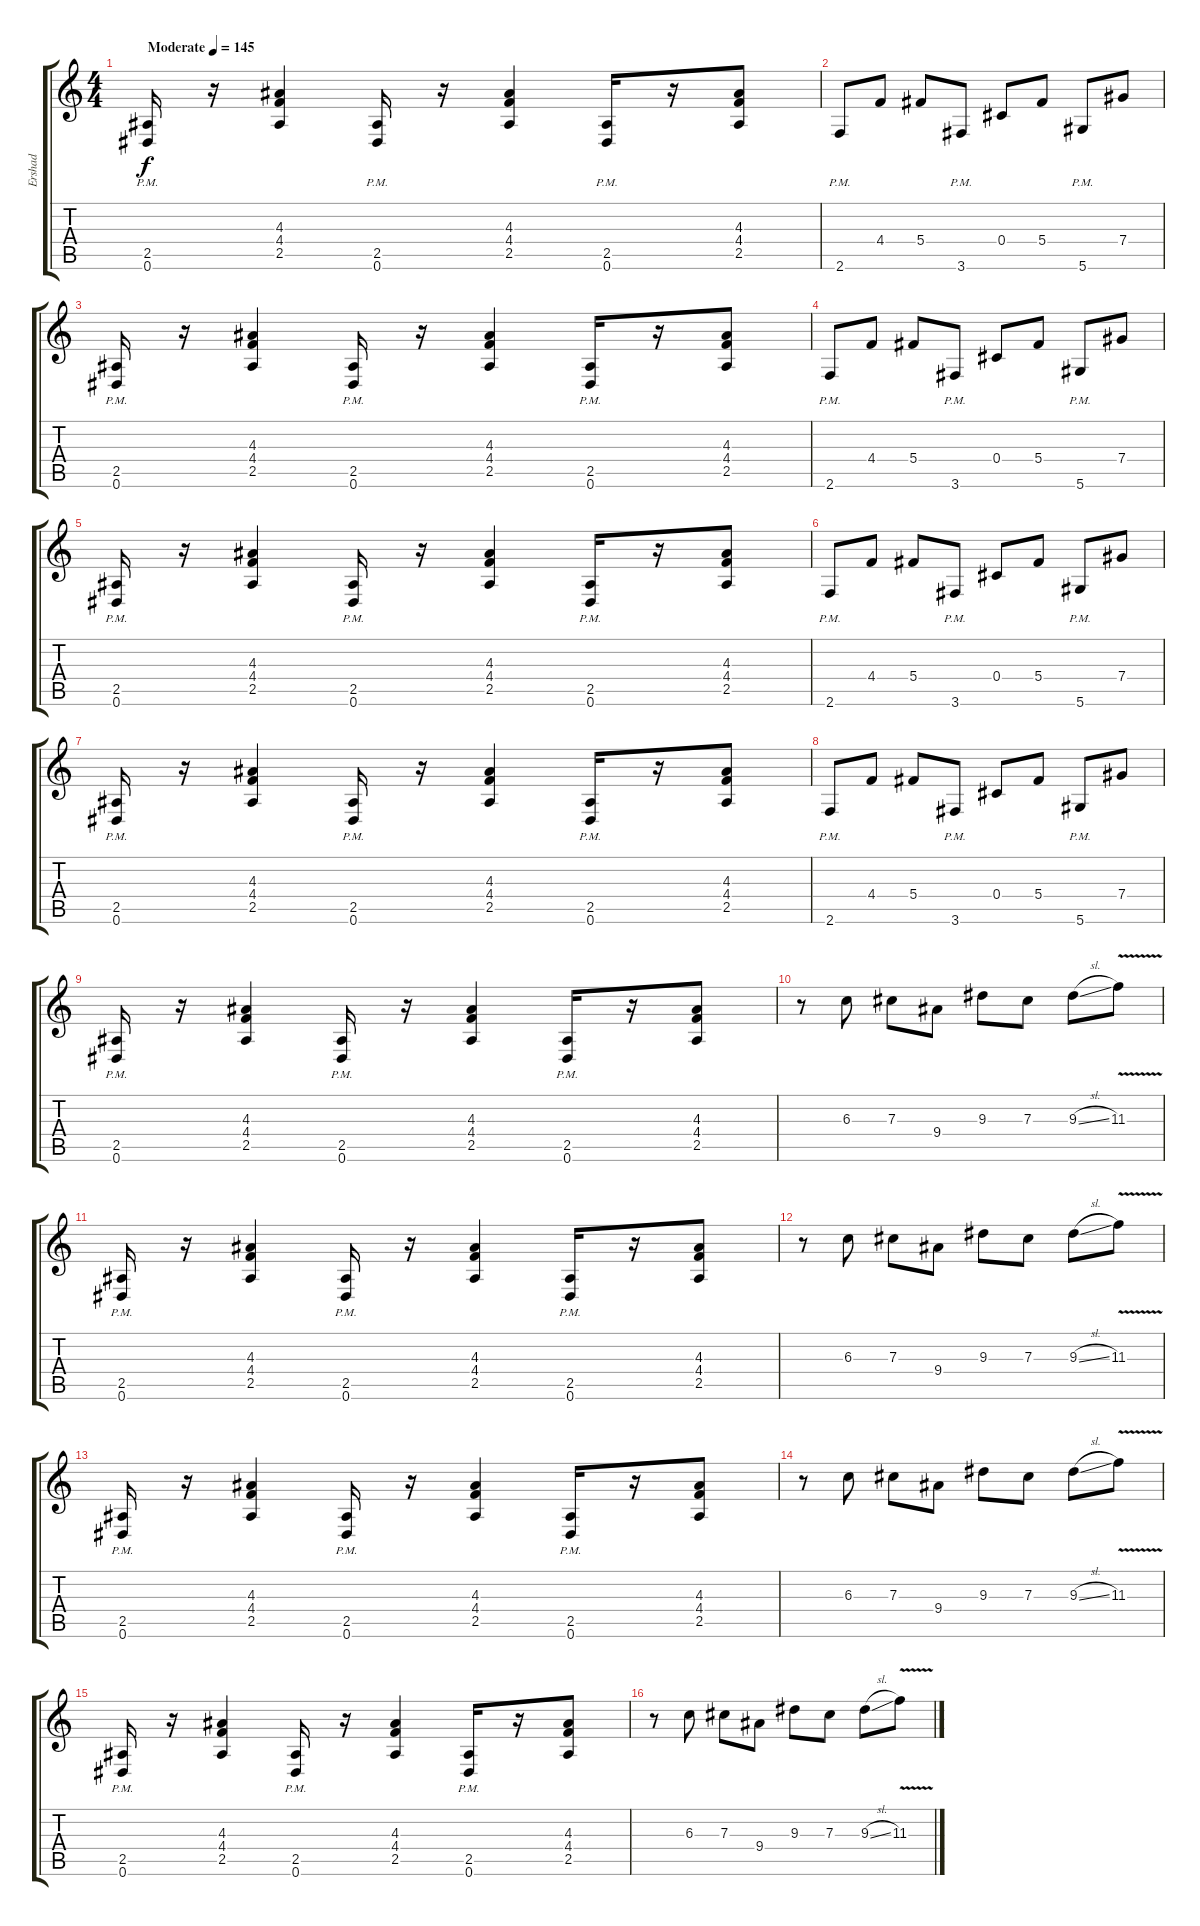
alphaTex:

\track ("Ershad" "Ershad") {instrument distortionguitar}
\staff {score tabs}
\tuning (Eb4 Bb3 Gb3 Db3 Ab2 Eb2) {hide}
\ts (4 4)
\tempo (145 "Moderate")
\clef g2
\ks c
(2.5{pm} 0.6{pm}).16{dy f instrument distortionguitar} r.16 (4.3 4.4 2.5).4 (2.5{pm} 0.6{pm}).16 r.16 (4.3 4.4 2.5).4 (2.5{pm} 0.6{pm}).16 r.16 (4.3 4.4 2.5).8 |
2.6{pm}.8 4.4.8 5.4.8 3.6{pm}.8 0.4.8 5.4.8 5.6{pm}.8 7.4.8 |
(2.5{pm} 0.6{pm}).16 r.16 (4.3 4.4 2.5).4 (2.5{pm} 0.6{pm}).16 r.16 (4.3 4.4 2.5).4 (2.5{pm} 0.6{pm}).16 r.16 (4.3 4.4 2.5).8 |
2.6{pm}.8 4.4.8 5.4.8 3.6{pm}.8 0.4.8 5.4.8 5.6{pm}.8 7.4.8 |
(2.5{pm} 0.6{pm}).16 r.16 (4.3 4.4 2.5).4 (2.5{pm} 0.6{pm}).16 r.16 (4.3 4.4 2.5).4 (2.5{pm} 0.6{pm}).16 r.16 (4.3 4.4 2.5).8 |
2.6{pm}.8 4.4.8 5.4.8 3.6{pm}.8 0.4.8 5.4.8 5.6{pm}.8 7.4.8 |
(2.5{pm} 0.6{pm}).16 r.16 (4.3 4.4 2.5).4 (2.5{pm} 0.6{pm}).16 r.16 (4.3 4.4 2.5).4 (2.5{pm} 0.6{pm}).16 r.16 (4.3 4.4 2.5).8 |
2.6{pm}.8 4.4.8 5.4.8 3.6{pm}.8 0.4.8 5.4.8 5.6{pm}.8 7.4.8 |
(2.5{pm} 0.6{pm}).16 r.16 (4.3 4.4 2.5).4 (2.5{pm} 0.6{pm}).16 r.16 (4.3 4.4 2.5).4 (2.5{pm} 0.6{pm}).16 r.16 (4.3 4.4 2.5).8 |
r.8 6.3.8 7.3.8 9.4.8 9.3.8 7.3.8 9.3{sl}.8 11.3{v}.8 |
(2.5{pm} 0.6{pm}).16 r.16 (4.3 4.4 2.5).4 (2.5{pm} 0.6{pm}).16 r.16 (4.3 4.4 2.5).4 (2.5{pm} 0.6{pm}).16 r.16 (4.3 4.4 2.5).8 |
r.8 6.3.8 7.3.8 9.4.8 9.3.8 7.3.8 9.3{sl}.8 11.3{v}.8 |
(2.5{pm} 0.6{pm}).16 r.16 (4.3 4.4 2.5).4 (2.5{pm} 0.6{pm}).16 r.16 (4.3 4.4 2.5).4 (2.5{pm} 0.6{pm}).16 r.16 (4.3 4.4 2.5).8 |
r.8 6.3.8 7.3.8 9.4.8 9.3.8 7.3.8 9.3{sl}.8 11.3{v}.8 |
(2.5{pm} 0.6{pm}).16 r.16 (4.3 4.4 2.5).4 (2.5{pm} 0.6{pm}).16 r.16 (4.3 4.4 2.5).4 (2.5{pm} 0.6{pm}).16 r.16 (4.3 4.4 2.5).8 |
r.8 6.3.8 7.3.8 9.4.8 9.3.8 7.3.8 9.3{sl}.8 11.3{v}.8
